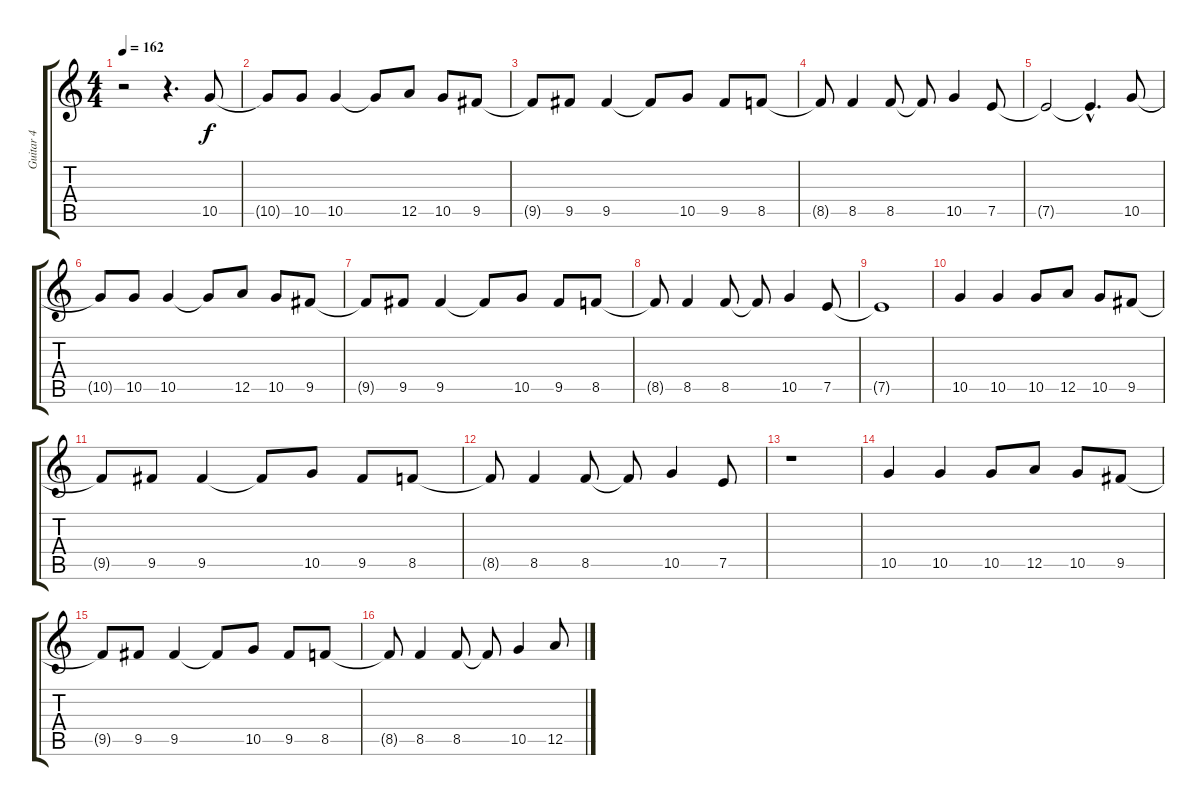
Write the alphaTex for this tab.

\track ("Guitar 4" "Guitar 4") {instrument overdrivenguitar}
\staff {score tabs}
\tuning (E4 B3 G3 D3 A2 E2) {hide}
\ts (4 4)
\tempo 162
\clef g2
\ks c
r.2{dy f} r.4{d} 10.5.8 |
10.5{t}.8 10.5.8 10.5.4 10.5{t}.8 12.5.8 10.5.8 9.5.8 |
9.5{t}.8 9.5.8 9.5.4 9.5{t}.8 10.5.8 9.5.8 8.5.8 |
8.5{t}.8 8.5.4 8.5.8 8.5{t}.8 10.5.4 7.5.8 |
7.5{t}.2 7.5{hac t}.4{d} 10.5.8 |
10.5{t}.8 10.5.8 10.5.4 10.5{t}.8 12.5.8 10.5.8 9.5.8 |
9.5{t}.8 9.5.8 9.5.4 9.5{t}.8 10.5.8 9.5.8 8.5.8 |
8.5{t}.8 8.5.4 8.5.8 8.5{t}.8 10.5.4 7.5.8 |
7.5{t}.1 |
10.5.4 10.5.4 10.5.8 12.5.8 10.5.8 9.5.8 |
9.5{t}.8 9.5.8 9.5.4 9.5{t}.8 10.5.8 9.5.8 8.5.8 |
8.5{t}.8 8.5.4 8.5.8 8.5{t}.8 10.5.4 7.5.8 |
r.1 |
10.5.4 10.5.4 10.5.8 12.5.8 10.5.8 9.5.8 |
9.5{t}.8 9.5.8 9.5.4 9.5{t}.8 10.5.8 9.5.8 8.5.8 |
8.5{t}.8 8.5.4 8.5.8 8.5{t}.8 10.5.4 12.5.8
